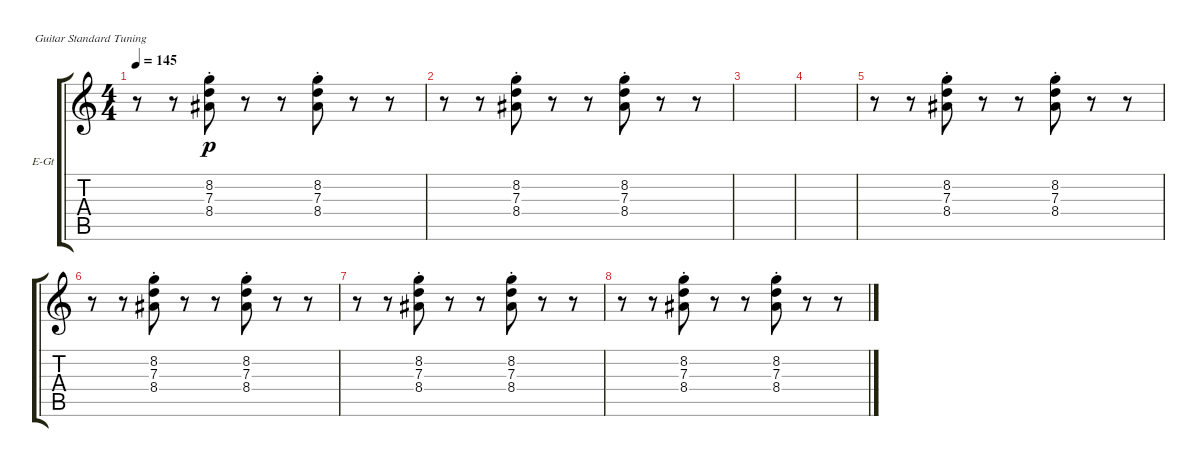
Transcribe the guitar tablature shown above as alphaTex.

\defaultSystemsLayout 4
\bracketExtendMode groupsimilarinstruments
\firstSystemTrackNameOrientation horizontal
\otherSystemsTrackNameOrientation horizontal
\track ("Electric Guitar" "E-Gt") {instrument electricguitarclean}
\staff {score tabs}
\tuning (E4 B3 G3 D3 A2 E2)
\ts (4 4)
\tempo 145
\clef g2
\scale
0.333333
\ks c
r.8{dy p} r.8 (8.2{st} 7.3{st} 8.4{st}).8 r.8 r.8 (8.2{st} 7.3{st} 8.4{st}).8 r.8 r.8 |
\scale
0.333333 r.8 r.8 (8.2{st} 7.3{st} 8.4{st}).8 r.8 r.8 (8.2{st} 7.3{st} 8.4{st}).8 r.8 r.8 |
\scale
0.333333 |
\scale
0.333333 |
\scale
0.333333 r.8 r.8 (8.2{st} 7.3{st} 8.4{st}).8 r.8 r.8 (8.2{st} 7.3{st} 8.4{st}).8 r.8 r.8 |
\scale
0.333333 r.8 r.8 (8.2{st} 7.3{st} 8.4{st}).8 r.8 r.8 (8.2{st} 7.3{st} 8.4{st}).8 r.8 r.8 |
\scale
0.333333 r.8 r.8 (8.2{st} 7.3{st} 8.4{st}).8 r.8 r.8 (8.2{st} 7.3{st} 8.4{st}).8 r.8 r.8 |
\scale
0.333333 r.8 r.8 (8.2{st} 7.3{st} 8.4{st}).8 r.8 r.8 (8.2{st} 7.3{st} 8.4{st}).8 r.8 r.8 |
\scale
0.333333 |
\scale
0.333333 |
\scale
0.333333 |
\scale
0.333333 |
\scale
0.333333 |
\scale
0.333333 |
\scale
0.333333 |
\scale
0.333333
